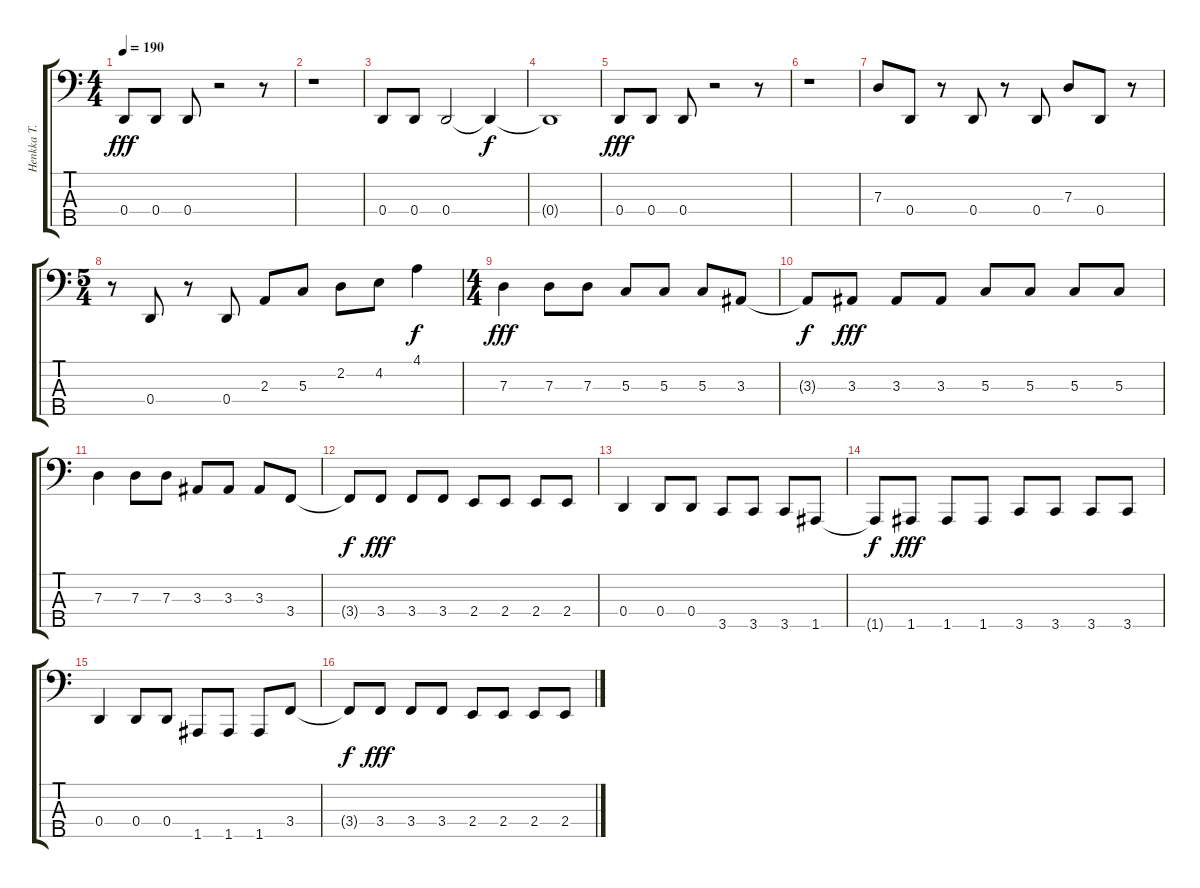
\track ("Henkka T. Blacksmith" "Henkka T. ") {instrument electricbassfinger}
\staff {score tabs}
\tuning (F2 C2 G1 D1 A0) {hide}
\ts (4 4)
\tempo 190
\clef f4
\ks c
0.4.8{dy fff instrument electricbassfinger} 0.4.8 0.4.8 r.2 r.8 |
r.1 |
0.4.8 0.4.8 0.4.2 0.4{t}.4{dy f} |
0.4{t}.1 |
0.4.8{dy fff} 0.4.8 0.4.8 r.2 r.8 |
r.1 |
7.3.8 0.4.8 r.8 0.4.8 r.8 0.4.8 7.3.8 0.4.8 r.8 |
\ts (5 4)
r.8 0.4.8 r.8 0.4.8 2.3.8 5.3.8 2.2.8 4.2.8 4.1.4{dy f} |
\ts (4 4)
7.3.4{dy fff} 7.3.8 7.3.8 5.3.8 5.3.8 5.3.8 3.3.8 |
3.3{t}.8{dy f} 3.3.8{dy fff} 3.3.8 3.3.8 5.3.8 5.3.8 5.3.8 5.3.8 |
7.3.4 7.3.8 7.3.8 3.3.8 3.3.8 3.3.8 3.4.8 |
3.4{t}.8{dy f} 3.4.8{dy fff} 3.4.8 3.4.8 2.4.8 2.4.8 2.4.8 2.4.8 |
0.4.4 0.4.8 0.4.8 3.5.8 3.5.8 3.5.8 1.5.8 |
1.5{t}.8{dy f} 1.5.8{dy fff} 1.5.8 1.5.8 3.5.8 3.5.8 3.5.8 3.5.8 |
0.4.4 0.4.8 0.4.8 1.5.8 1.5.8 1.5.8 3.4.8 |
3.4{t}.8{dy f} 3.4.8{dy fff} 3.4.8 3.4.8 2.4.8 2.4.8 2.4.8 2.4.8
